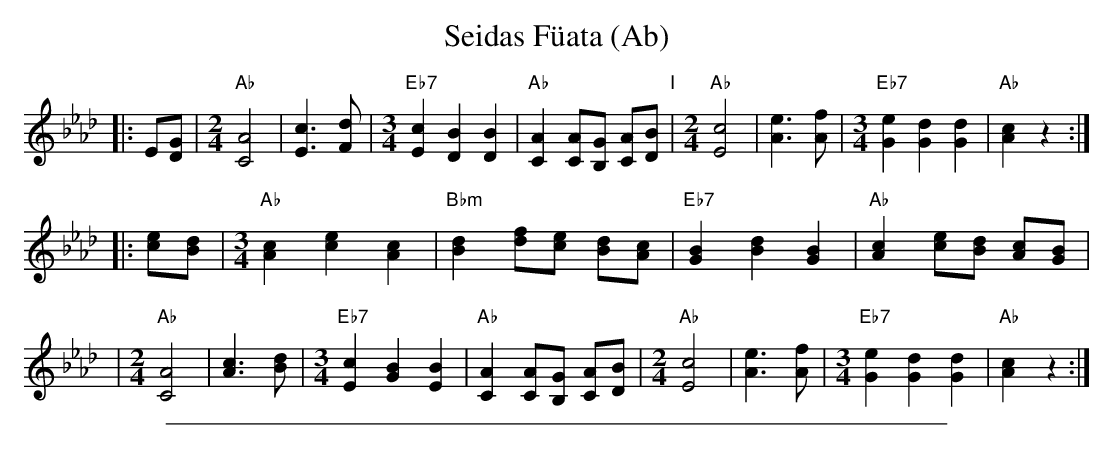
X:1
T: Seidas F\"uata (Ab)
M: none
L: 1/8
K: Ab
|: E[GD] \
|[M:2/4][L:1/8]"Ab"[A4C4] | [c3E3][dF] \
|[M:3/4][L:1/8]"Eb7"[c2E2] [B2D2] [B2D2] | "Ab"[A2C2] [AC][GB,] [AC][BD] \
"I"\
|[M:2/4][L:1/8]"Ab"[c4E4] | [e3A3][fA] \
|[M:3/4][L:1/8]"Eb7"[e2G2] [d2G2] [d2G2] | "Ab"[c2A2] z2 :|
|: [ec][dB] \
|[M:3/4][L:1/8]"Ab"[c2A2] [e2c2] [c2A2] | "Bbm"[d2B2] [fd][ec] [dB][cA] \
| "Eb7"[B2G2] [d2B2] [B2G2] | "Ab"[c2A2] [ec][dB] [cA][BG] |
|[M:2/4][L:1/8]"Ab"[A4C4] | [c3A3][dB] \
|[M:3/4][L:1/8]"Eb7"[c2E2] [B2G2] [B2E2] | "Ab"[A2C2] [AC][GB,] [AC][BD] \
|[M:2/4][L:1/8]"Ab"[c4E4] | [e3A3][fA] \
|[M:3/4][L:1/8]"Eb7"[e2G2] [d2G2] [d2G2] | "Ab"[c2A2] z2 :|
